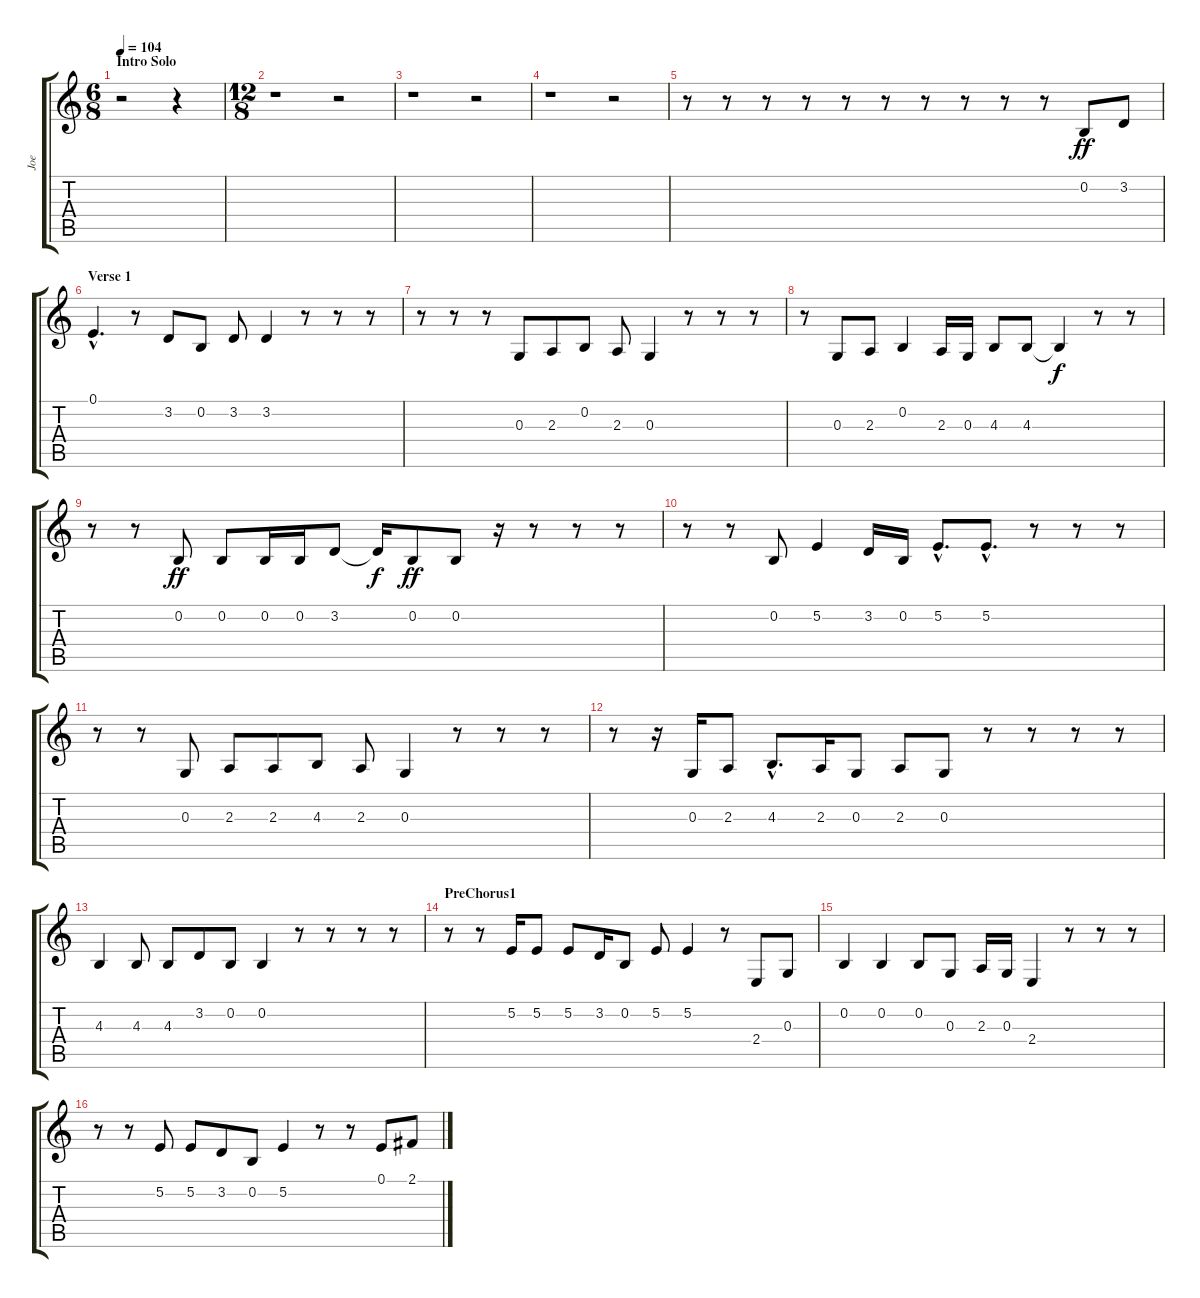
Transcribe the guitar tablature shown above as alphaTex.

\track ("Joe" "Joe") {instrument altosax}
\staff {score tabs}
\tuning (E4 B3 G3 D3 A2 E2) {hide}
\ts (6 8)
\section ("" "Intro Solo")
\tempo 104
\clef g2
\ks c
r.2{dy ff instrument altosax} r.4 |
\ts (12 8)
r.1 r.2 |
r.1 r.2 |
r.1 r.2 |
r.8 r.8 r.8 r.8 r.8 r.8 r.8 r.8 r.8 r.8 0.2.8 3.2.8 |
\section ("" "Verse 1")
0.1{hac}.4{d} r.8 3.2.8 0.2.8 3.2.8 3.2.4 r.8 r.8 r.8 |
r.8 r.8 r.8 0.3.8 2.3.8 0.2.8 2.3.8 0.3.4 r.8 r.8 r.8 |
r.8 0.3.8 2.3.8 0.2.4 2.3.16 0.3.16 4.3.8 4.3.8 4.3{t}.4{dy f} r.8 r.8 |
r.8 r.8 0.2.8{dy ff} 0.2.8 0.2.16 0.2.16 3.2.8 3.2{t}.16{dy f} 0.2.8{dy ff} 0.2.8 r.16 r.8 r.8 r.8 |
r.8 r.8 0.2.8 5.2.4 3.2.16 0.2.16 5.2{hac}.8{d} 5.2{hac}.8{d} r.8 r.8 r.8 |
r.8 r.8 0.3.8 2.3.8 2.3.8 4.3.8 2.3.8 0.3.4 r.8 r.8 r.8 |
r.8 r.16 0.3.16 2.3.8 4.3{hac}.8{d} 2.3.16 0.3.8 2.3.8 0.3.8 r.8 r.8 r.8 r.8 |
4.3.4 4.3.8 4.3.8 3.2.8 0.2.8 0.2.4 r.8 r.8 r.8 r.8 |
\section ("" "PreChorus1")
r.8 r.8 5.2.16 5.2.8 5.2.8 3.2.16 0.2.8 5.2.8 5.2.4 r.8 2.4.8 0.3.8 |
0.2.4 0.2.4 0.2.8 0.3.8 2.3.16 0.3.16 2.4.4 r.8 r.8 r.8 |
r.8 r.8 5.2.8 5.2.8 3.2.8 0.2.8 5.2.4 r.8 r.8 0.1.8 2.1.8
